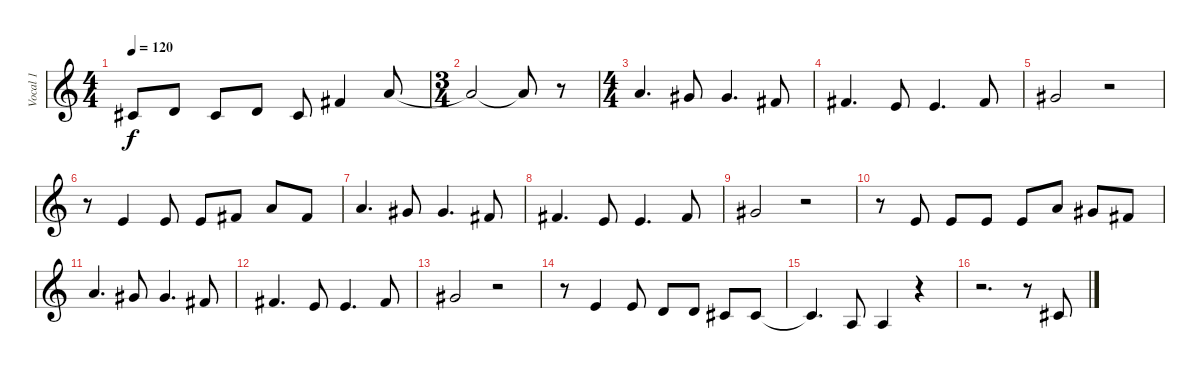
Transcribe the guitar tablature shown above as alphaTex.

\track ("Vocal 1" "Vocal 1") {instrument lead2sawtooth}
\staff {score}
\tuning (E4 B3 G3 D3 A2 E2) {hide}
\ts (4 4)
\tempo 120
\clef g2
\ks c
2.2.8{dy f} 3.2.8 2.2.8 3.2.8 2.2.8 2.1.4 5.1.8 |
\ts (3 4)
5.1{t}.2 5.1{t}.8 r.8 |
\ts (4 4)
5.1.4{d} 4.1.8 4.1.4{d} 2.1.8 |
2.1.4{d} 0.1.8 0.1.4{d} 2.1.8 |
4.1.2 r.2 |
r.8 0.1.4 0.1.8 0.1.8 2.1.8 5.1.8 2.1.8 |
5.1.4{d} 4.1.8 4.1.4{d} 2.1.8 |
2.1.4{d} 0.1.8 0.1.4{d} 2.1.8 |
4.1.2 r.2 |
r.8 0.1.8 0.1.8 0.1.8 0.1.8 5.1.8 4.1.8 2.1.8 |
5.1.4{d} 4.1.8 4.1.4{d} 2.1.8 |
2.1.4{d} 0.1.8 0.1.4{d} 2.1.8 |
4.1.2 r.2 |
r.8 0.1.4 0.1.8 3.2.8 3.2.8 2.2.8 2.2.8 |
2.2{t}.4{d} 2.3.8 2.3.4 r.4 |
r.2{d} r.8 2.2.8
